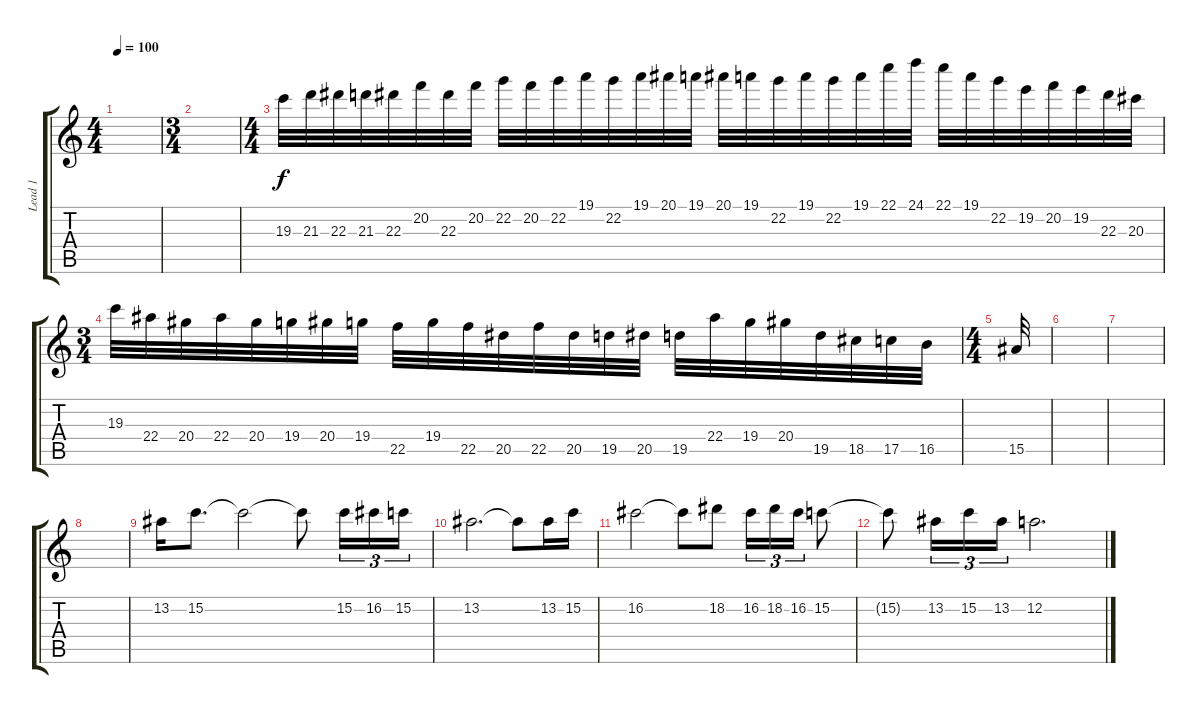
\track ("Lead 1" "Lead 1") {instrument distortionguitar}
\staff {score tabs}
\tuning (D4 A3 F3 C3 G2 C2) {hide}
\ts (4 4)
\tempo 100
\clef g2
\ks c
|
\ts (3 4)
|
\ts (4 4)
19.3.32 21.3.32 22.3.32 21.3.32 22.3.32 20.2.32 22.3.32 20.2.32 22.2.32 20.2.32 22.2.32 19.1.32 22.2.32 19.1.32 20.1.32 19.1.32 20.1.32 19.1.32 22.2.32 19.1.32 22.2.32 19.1.32 22.1.32 24.1.32 22.1.32 19.1.32 22.2.32 19.2.32 20.2.32 19.2.32 22.3.32 20.3.32 |
\ts (3 4)
19.3.32 22.4.32 20.4.32 22.4.32 20.4.32 19.4.32 20.4.32 19.4.32 22.5.32 19.4.32 22.5.32 20.5.32 22.5.32 20.5.32 19.5.32 20.5.32 19.5.32 22.4.32 19.4.32 20.4.32 19.5.32 18.5.32 17.5.32 16.5.32 |
\ts (4 4)
15.5.32 |
|
|
|
13.2.16 15.2.8{d} 15.2{t}.2 15.2{t}.8 15.2.16{tu (3 2)} 16.2.16{tu (3 2)} 15.2.16{tu (3 2)} |
13.2.2{d} 13.2{t}.8 13.2.16 15.2.16 |
16.2.2 16.2{t}.8 18.2.8 16.2.16{tu (3 2)} 18.2.16{tu (3 2)} 16.2.16{tu (3 2)} 15.2.8 |
15.2{t}.8 13.2.16{tu (3 2)} 15.2.16{tu (3 2)} 13.2.16{tu (3 2)} 12.2.2{d}
